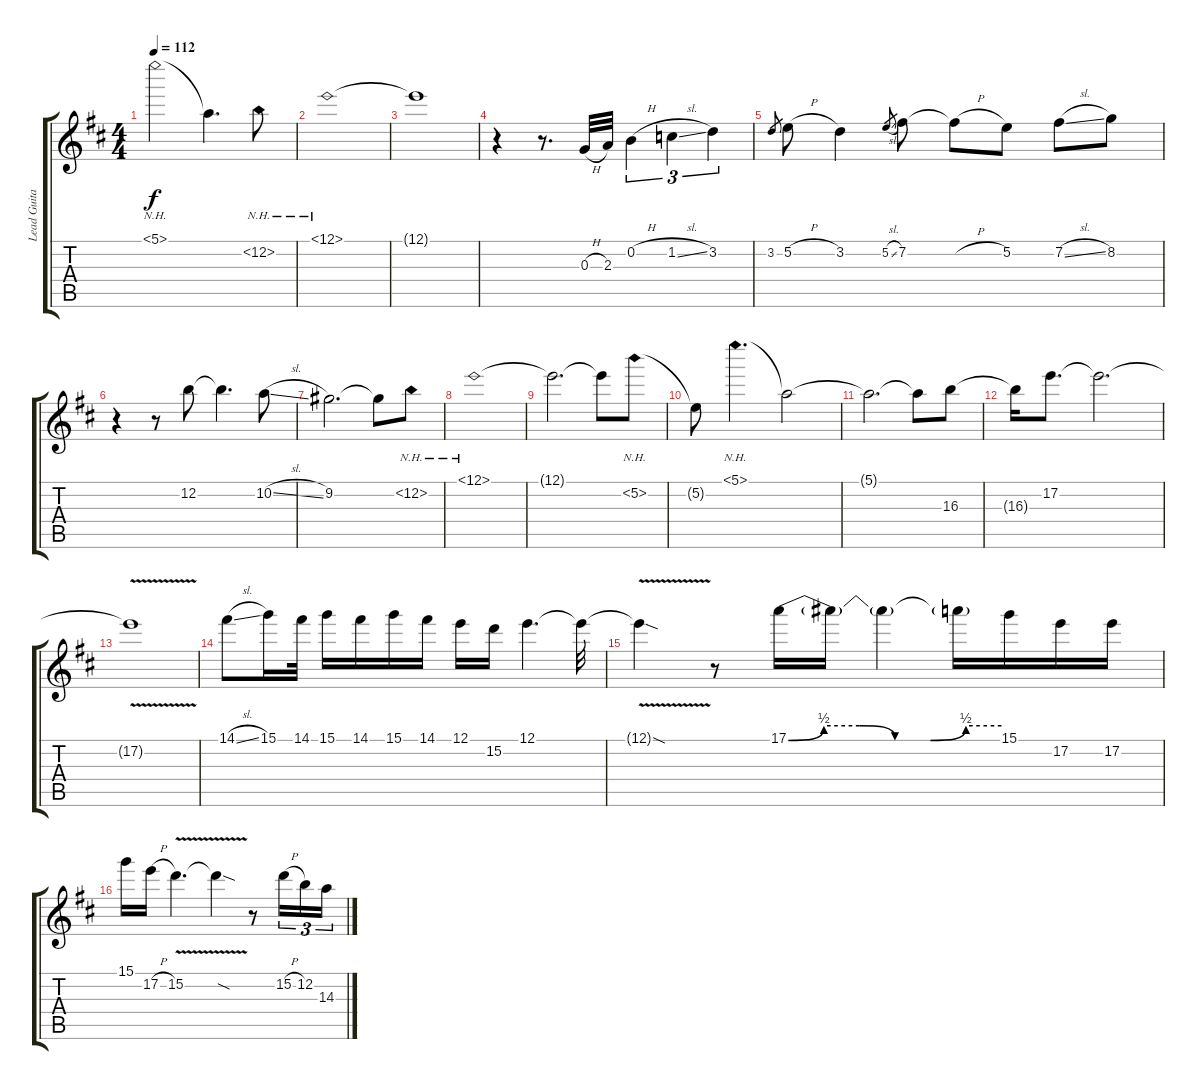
\track ("Lead Guitar" "Lead Guita") {instrument distortionguitar}
\staff {score tabs}
\tuning (E4 B3 G3 D3 A2 D2) {hide}
\ts (4 4)
\tempo 112
\clef g2
\ks d
5.1{nh}.2{dy f} 5.1{t}.4{d} 12.2{nh}.8 |
12.1{nh}.1 |
12.1{t}.1 |
r.4 r.8{d} 0.3{h}.32 2.3.32 0.2{h}.4{tu (3 2)} 1.2{sl}.4{tu (3 2)} 3.2.4{tu (3 2)} |
3.2.8{gr} 5.2{h}.8 3.2.4 5.2{sl}.8{gr} 7.2.8 7.2{h t}.8 5.2.8 7.2{sl}.8 8.2.8 |
r.4 r.8 12.2.8 12.2{t}.4{d} 10.2{sl}.8 |
9.2.2{d} 9.2{t}.8 12.2{nh}.8 |
12.1{nh}.1 |
12.1{t}.2{d} 12.1{t}.8 5.2{nh}.8 |
5.2{t}.8 5.1{nh}.4{d} 5.1{t}.2 |
5.1{t}.2{d} 5.1{t}.8 16.3.8 |
16.3{t}.16 17.2.8{d} 17.2{t}.2{d} |
17.2{v t}.1 |
14.1{sl}.8 15.1.16 14.1.32{beam split} 15.1.16{beam merge} 14.1.16 15.1.16 14.1.16{beam split} 12.1.16{beam merge} 15.2.16 12.1.4{d} 12.1{t}.32 |
12.1{v sod t}.4 r.8 17.1{be (custom 0 0 10 2 20 2 30 0 40 0 50 2 60 2)}.16 17.1{t}.16 17.1{t}.4 17.1{t}.16 15.1.16 17.2.16 17.2.16 |
15.1.16 17.2{h}.16 15.2{v}.4{d} 15.2{sod t}.4 r.8 15.2{h}.16{tu (3 2)} 12.2.16{tu (3 2)} 14.3.16{tu (3 2)}
